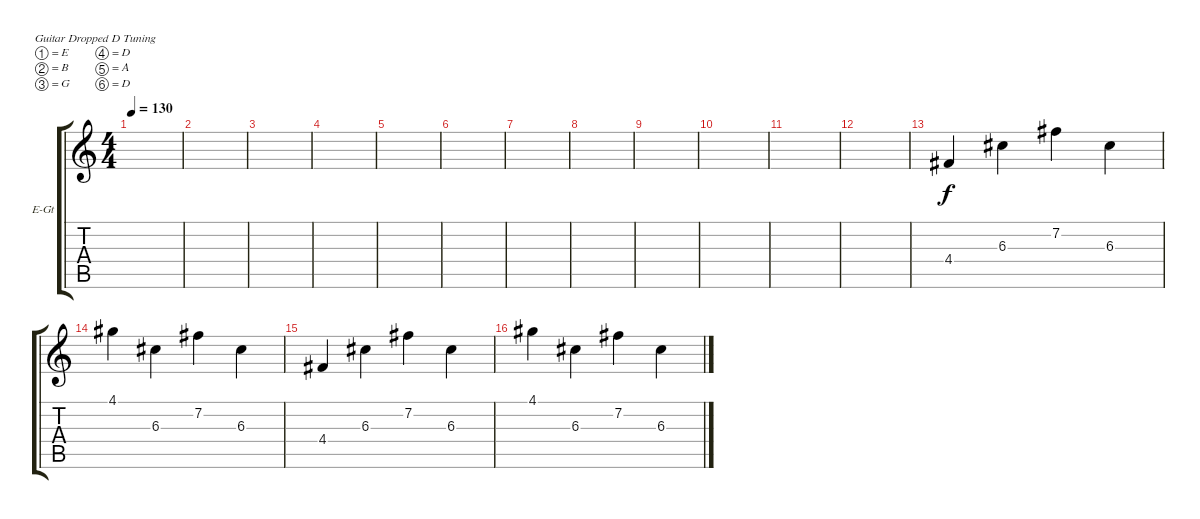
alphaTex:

\defaultSystemsLayout 4
\bracketExtendMode groupsimilarinstruments
\firstSystemTrackNameOrientation horizontal
\otherSystemsTrackNameOrientation horizontal
\track ("Electric Guitar" "E-Gt") {instrument electricguitarclean}
\staff {score tabs}
\tuning (E4 B3 G3 D3 A2 D2)
\ts (4 4)
\tempo 130
\clef g2
\ks c
|
|
|
|
|
|
|
|
|
|
|
|
4.4.4 6.3.4 7.2.4 6.3.4 |
4.1.4 6.3.4 7.2.4 6.3.4 |
4.4.4 6.3.4 7.2.4 6.3.4 |
4.1.4 6.3.4 7.2.4 6.3.4
